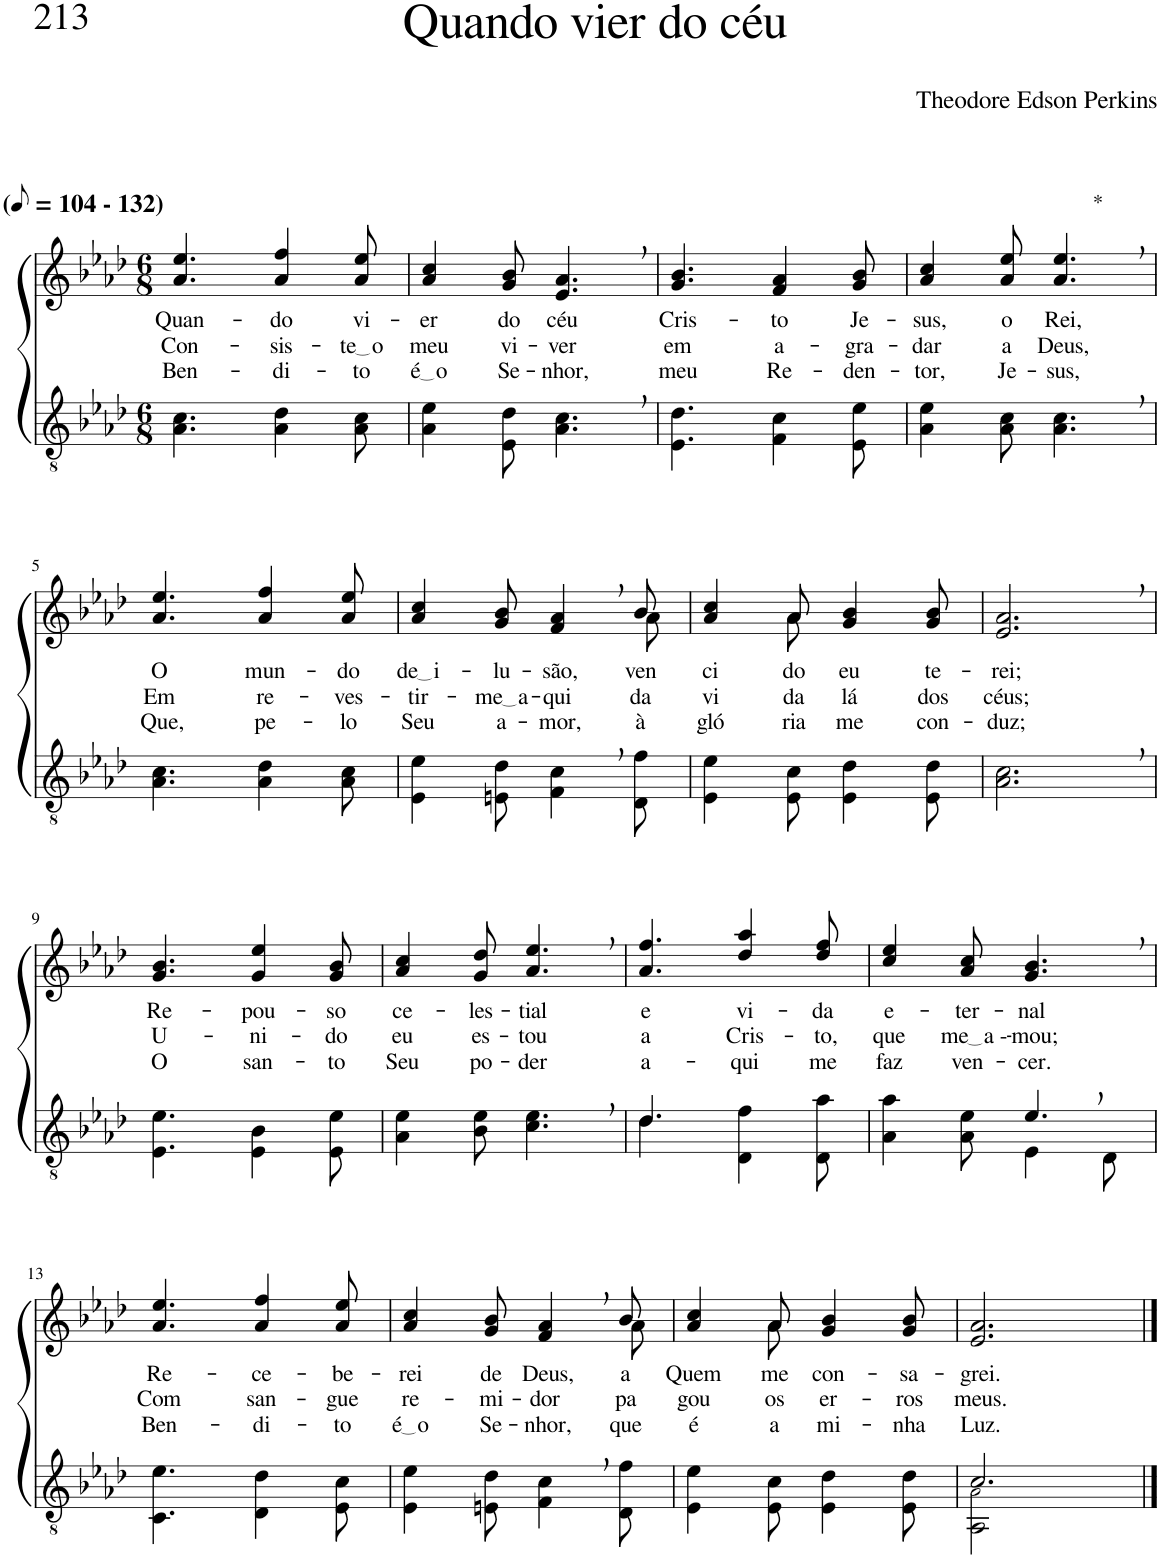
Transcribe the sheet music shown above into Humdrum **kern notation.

**kern	**kern	**text	**text	**text
*part2	*part1	*part1	*part1	*part1
*staff2	*staff1	*staff1	*staff1	*staff1
*I"Parte III e IV	*I"Parte I e II	*	*	*
*clefGv2	*clefG2	*	*	*
*Trd3c5	*Trd3c5	*	*	*
*k[b-e-a-d-]	*k[b-e-a-d-]	*	*	*
*M6/8	*M6/8	*	*	*
*MM52	*MM52	*	*	*
=1	=1	=1	=1	=1
!	!LO:TX:a:B:t=(	!	!	!
!	!LO:TX:a:B:t=- 132)	!	!	!
!	!	!LO:LY:b	!LO:LY:b	!LO:LY:b
4.A-\ 4.c\	4.a-/ 4.ee-/	Quan-	Con-	Ben-
!	!	!LO:LY:b	!LO:LY:b	!LO:LY:b
4A-\ 4d-\	4a-/ 4ff/	-do	-sis-	-di-
!	!	!LO:LY:b	!LO:LY:b	!LO:LY:b
8A-\ 8c\	8a-/ 8ee-/	vi-	te o	-to
=2	=2	=2	=2	=2
!	!	!LO:LY:b	!LO:LY:b	!LO:LY:b
4A-\ 4e-\	4a-/ 4cc/	-er	meu	é o
!	!	!LO:LY:b	!LO:LY:b	!LO:LY:b
8E-\ 8d-\	8g/ 8b-/	do	vi-	Se-
!	!	!LO:LY:b	!LO:LY:b	!LO:LY:b
4.A-\, 4.c\,	4.e-/, 4.a-/,	céu	-ver	-nhor,
=3	=3	=3	=3	=3
!	!	!LO:LY:b	!LO:LY:b	!LO:LY:b
4.E-\ 4.d-\	4.g/ 4.b-/	Cris-	em	meu
!	!	!LO:LY:b	!LO:LY:b	!LO:LY:b
4F\ 4c\	4f/ 4a-/	-to	a-	Re-
!	!	!LO:LY:b	!LO:LY:b	!LO:LY:b
8E-\ 8e-\	8g/ 8b-/	Je-	-gra-	-den-
=4	=4	=4	=4	=4
!	!	!LO:LY:b	!LO:LY:b	!LO:LY:b
4A-\ 4e-\	4a-/ 4cc/	-sus,	-dar	-tor,
!	!	!LO:LY:b	!LO:LY:b	!LO:LY:b
8A-\ 8c\	8a-/ 8ee-/	o	a	Je-
!	!LO:TX:a:t=*	!	!	!
!	!	!LO:LY:b	!LO:LY:b	!LO:LY:b
4.A-\, 4.c\,	4.a-/, 4.ee-/,	Rei,	Deus,	-sus,
!!LO:LB:g=z
=5	=5	=5	=5	=5
!	!	!LO:LY:b	!LO:LY:b	!LO:LY:b
4.A-\ 4.c\	4.a-/ 4.ee-/	O	Em	Que,
!	!	!LO:LY:b	!LO:LY:b	!LO:LY:b
4A-\ 4d-\	4a-/ 4ff/	mun-	re-	pe-
!	!	!LO:LY:b	!LO:LY:b	!LO:LY:b
8A-\ 8c\	8a-/ 8ee-/	-do	-ves-	-lo
=6	=6	=6	=6	=6
!	!	!LO:LY:b	!LO:LY:b	!LO:LY:b
*	*^	*	*	*
4E-\ 4e-\	4a-/ 4cc/	8ryy	de i	-tir-	Seu
!	!	!	!LO:LY:b	!LO:LY:b	!LO:LY:b
*	*v	*v	*	*	*
8En\ 8d-\	8g/ 8b-/	-lu-	me a	a-
!	!	!LO:LY:b	!LO:LY:b	!LO:LY:b
4F\, 4c\,	4f/, 4a-/,	-são,	-qui	-mor,
*	*^	*	*	*
!	!	!	!LO:LY:b	!LO:LY:b	!LO:LY:b
8D-\ 8f\	8b-/	8a-\	ven-	da	à
=7	=7	=7	=7	=7	=7
!	!	!	!LO:LY:b	!LO:LY:b	!LO:LY:b
4E-\ 4e-\	4a-/ 4cc/	4ryy	-ci-	vi-	gló-
!	!	!	!LO:LY:b	!LO:LY:b	!LO:LY:b
8E-\ 8c\	8a-/	8a-\	-do	-da	-ria
!	!	!	!LO:LY:b	!LO:LY:b	!LO:LY:b
4E-\ 4d-\	4g/ 4b-/	4.ryy	eu	lá	me
!	!	!	!LO:LY:b	!LO:LY:b	!LO:LY:b
8E-\ 8d-\	8g/ 8b-/	.	te-	dos	con-
*	*v	*v	*	*	*
=8	=8	=8	=8	=8
!	!	!LO:LY:b	!LO:LY:b	!LO:LY:b
2.A-\, 2.c\,	2.e-/, 2.a-/,	-rei;	céus;	-duz;
!!LO:LB:g=z
=9	=9	=9	=9	=9
!	!	!LO:LY:b	!LO:LY:b	!LO:LY:b
4.E-\ 4.e-\	4.g/ 4.b-/	Re-	U-	O
!	!	!LO:LY:b	!LO:LY:b	!LO:LY:b
4E-\ 4B-\	4g/ 4ee-/	-pou-	-ni-	san-
!	!	!LO:LY:b	!LO:LY:b	!LO:LY:b
8E-\ 8e-\	8g/ 8b-/	-so	-do	-to
=10	=10	=10	=10	=10
!	!	!LO:LY:b	!LO:LY:b	!LO:LY:b
4A-\ 4e-\	4a-/ 4cc/	ce-	eu	Seu
!	!	!LO:LY:b	!LO:LY:b	!LO:LY:b
8B-\ 8e-\	8g/ 8dd-/	-les-	es-	po-
!	!	!LO:LY:b	!LO:LY:b	!LO:LY:b
4.c\, 4.e-\,	4.a-/, 4.ee-/,	-tial	-tou	-der
=11	=11	=11	=11	=11
*^	*	*	*	*
!	!	!	!LO:LY:b	!LO:LY:b	!LO:LY:b
4.d-/	4.d-\	4.a-/ 4.ff/	e	a	a-
!	!	!	!LO:LY:b	!LO:LY:b	!LO:LY:b
4.ryy	4D-\ 4f\	4dd-/ 4aa-/	vi-	Cris-	-qui
!	!	!	!LO:LY:b	!LO:LY:b	!LO:LY:b
.	8D-\ 8a-\	8dd-/ 8ff/	-da	-to,	me
=12	=12	=12	=12	=12	=12
!	!	!	!LO:LY:b	!LO:LY:b	!LO:LY:b
4.ryy	4A-\ 4a-\	4cc/ 4ee-/	e-	que	faz
!	!	!	!LO:LY:b	!LO:LY:b	!LO:LY:b
.	8A-\ 8e-\	8a-/ 8cc/	-ter-	me a -	ven-
!	!	!	!LO:LY:b	!LO:LY:b	!LO:LY:b
4.e-,/	4E-\	4.g/, 4.b-/,	-nal	-mou;	-cer.
.	8D-\	.	.	.	.
!!LO:LB:g=z
=13	=13	=13	=13	=13	=13
!	!	!	!LO:LY:b	!LO:LY:b	!LO:LY:b
*v	*v	*	*	*	*
4.C\ 4.e-\	4.a-/ 4.ee-/	Re-	Com	Ben-
!	!	!LO:LY:b	!LO:LY:b	!LO:LY:b
4D-\ 4d-\	4a-/ 4ff/	-ce-	san-	-di-
!	!	!LO:LY:b	!LO:LY:b	!LO:LY:b
8E-\ 8c\	8a-/ 8ee-/	-be-	-gue	-to
=14	=14	=14	=14	=14
!	!	!LO:LY:b	!LO:LY:b	!LO:LY:b
*	*^	*	*	*
4E-\ 4e-\	4a-/ 4cc/	8ryy	-rei	re-	é o
!	!	!	!LO:LY:b	!LO:LY:b	!LO:LY:b
*	*v	*v	*	*	*
8En\ 8d-\	8g/ 8b-/	de	-mi-	Se-
!	!	!LO:LY:b	!LO:LY:b	!LO:LY:b
4F\, 4c\,	4f/, 4a-/,	Deus,	-dor	-nhor,
*	*^	*	*	*
!	!	!	!LO:LY:b	!LO:LY:b	!LO:LY:b
8D-\ 8f\	8b-/	8a-\	a	pa-	que
=15	=15	=15	=15	=15	=15
!	!	!	!LO:LY:b	!LO:LY:b	!LO:LY:b
4E-\ 4e-\	4a-/ 4cc/	4ryy	Quem	-gou	é
!	!	!	!LO:LY:b	!LO:LY:b	!LO:LY:b
8E-\ 8c\	8a-/	8a-\	me	os	a
!	!	!	!LO:LY:b	!LO:LY:b	!LO:LY:b
4E-\ 4d-\	4g/ 4b-/	4.ryy	con-	er-	mi-
!	!	!	!LO:LY:b	!LO:LY:b	!LO:LY:b
8E-\ 8d-\	8g/ 8b-/	.	-sa-	-ros	-nha
*	*v	*v	*	*	*
=16	=16	=16	=16	=16
*^	*	*	*	*
!	!	!	!LO:LY:b	!LO:LY:b	!LO:LY:b
2.c/	2AA-\ 2A-!\	2.e-/ 2.a-/	-grei.	meus.	Luz.
.	4ryy	.	.	.	.
*v	*v	*	*	*	*
==	==	==	==	==
*-	*-	*-	*-	*-
